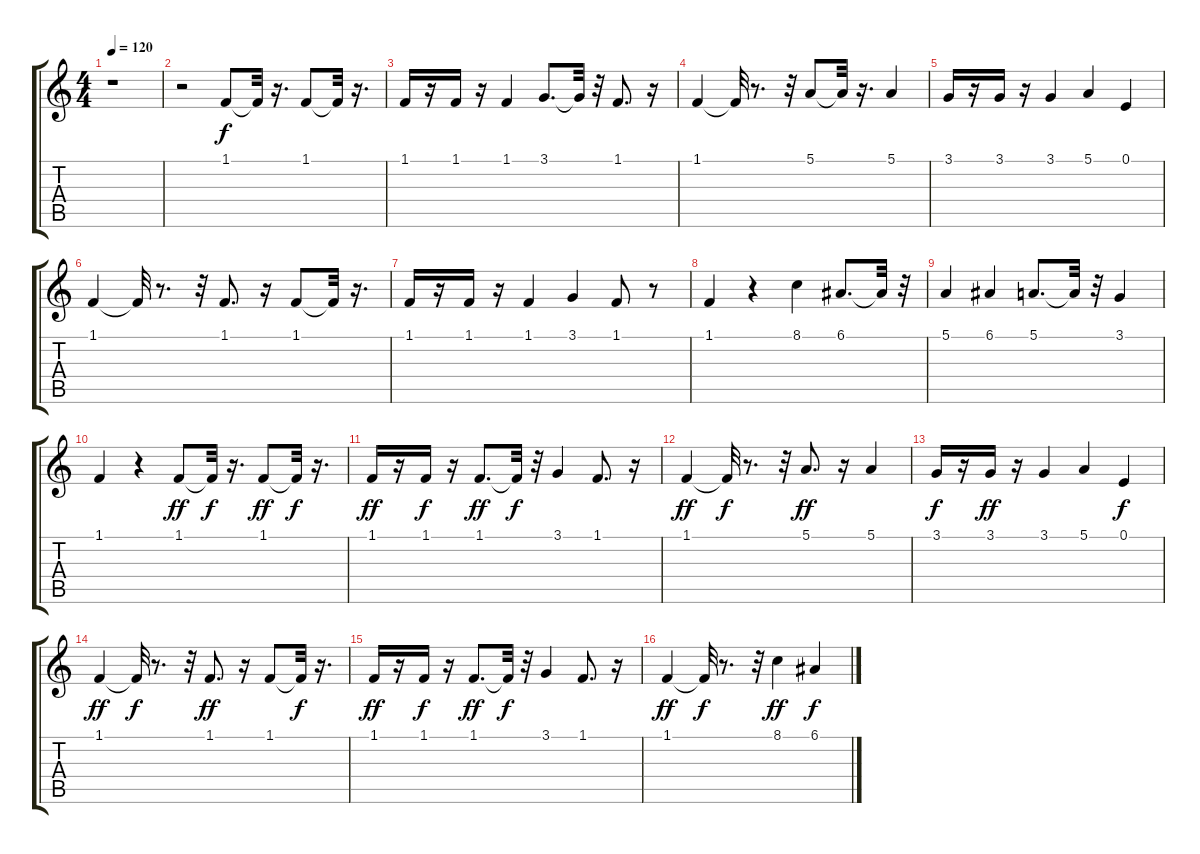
\track "" {instrument flute}
\staff {score tabs}
\tuning (E4 B3 G3 D3 A2 E2) {hide}
\ts (4 4)
\tempo 120
\clef g2
\ks c
r.1{dy f} |
r.2 1.1.8 1.1{t}.32 r.16{d} 1.1.8 1.1{t}.32 r.16{d} |
1.1.16 r.16 1.1.16 r.16 1.1.4 3.1.8{d} 3.1{t}.32 r.32 1.1.8{d} r.16 |
1.1.4 1.1{t}.32 r.8{d} r.32 5.1.8 5.1{t}.32 r.16{d} 5.1.4 |
3.1.16 r.16 3.1.16 r.16 3.1.4 5.1.4 0.1.4 |
1.1.4 1.1{t}.32 r.8{d} r.32 1.1.8{d} r.16 1.1.8 1.1{t}.32 r.16{d} |
1.1.16 r.16 1.1.16 r.16 1.1.4 3.1.4 1.1.8 r.8 |
1.1.4 r.4 8.1.4 6.1.8{d} 6.1{t}.32 r.32 |
5.1.4 6.1.4 5.1.8{d} 5.1{t}.32 r.32 3.1.4 |
1.1.4 r.4 1.1.8{dy ff} 1.1{t}.32{dy f} r.16{d} 1.1.8{dy ff} 1.1{t}.32{dy f} r.16{d} |
1.1.16{dy ff} r.16 1.1.16{dy f} r.16 1.1.8{d dy ff} 1.1{t}.32{dy f} r.32 3.1.4 1.1.8{d} r.16 |
1.1.4{dy ff} 1.1{t}.32{dy f} r.8{d} r.32 5.1.8{d dy ff} r.16 5.1.4 |
3.1.16{dy f} r.16 3.1.16{dy ff} r.16 3.1.4 5.1.4 0.1.4{dy f} |
1.1.4{dy ff} 1.1{t}.32{dy f} r.8{d} r.32 1.1.8{d dy ff} r.16 1.1.8 1.1{t}.32{dy f} r.16{d} |
1.1.16{dy ff} r.16 1.1.16{dy f} r.16 1.1.8{d dy ff} 1.1{t}.32{dy f} r.32 3.1.4 1.1.8{d} r.16 |
1.1.4{dy ff} 1.1{t}.32{dy f} r.8{d} r.32 8.1.4{dy ff} 6.1.4{dy f}
